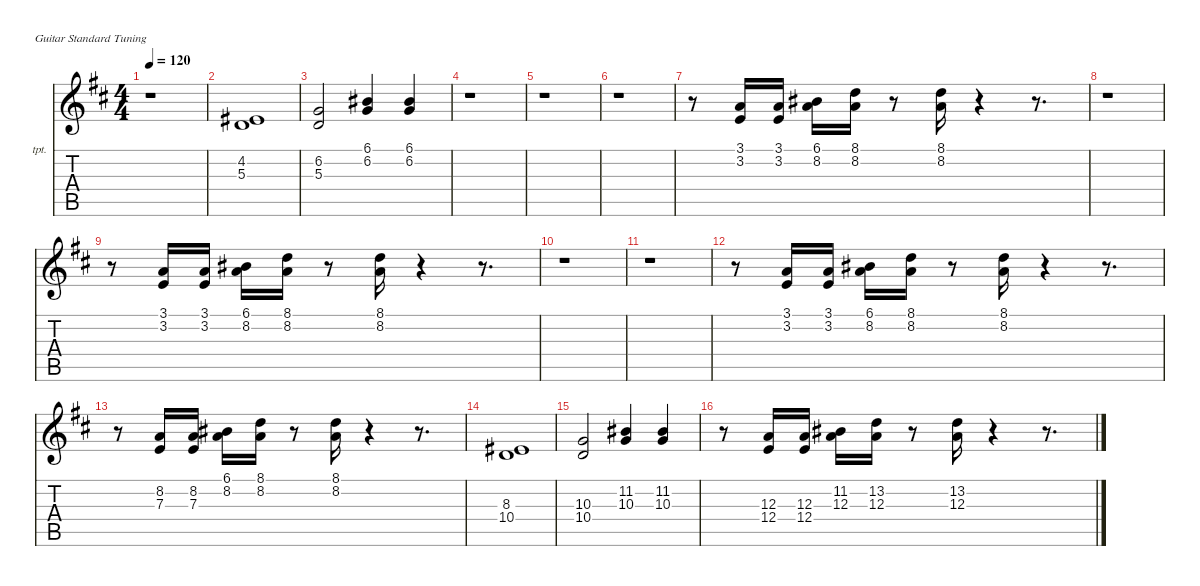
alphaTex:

\defaultSystemsLayout 4
\hideDynamics
\bracketExtendMode nobrackets
\firstSystemTrackNameOrientation horizontal
\otherSystemsTrackNameOrientation horizontal
\track ("Trumpet" "tpt.") {instrument trumpet}
\staff {score tabs}
\tuning (E4 B3 G3 D3 A2 E2)
\displaytranspose 2
\ts (4 4)
\tempo 120
\clef g2
\ks d
r.1{dy f} |
(4.2{acc #} 5.3{acc forcenatural}).1 |
(6.2{acc forcenatural} 5.3{acc forcenatural}).2 (6.1{acc #} 6.2{acc forcenatural}).4 (6.1{acc #} 6.2{acc forcenatural}).4 |
r.1 |
r.1 |
r.1 |
r.8 (3.1{acc forcenatural} 3.2{acc forcenatural}).16 (3.1{acc forcenatural} 3.2{acc forcenatural}).16 (6.1{acc #} 8.2{acc forcenatural}).16 (8.1{acc forcenatural} 8.2{acc forcenatural}).16 r.8 (8.1{acc forcenatural} 8.2{acc forcenatural}).16 r.4 r.8{d} |
r.1 |
r.8 (3.1{acc forcenatural} 3.2{acc forcenatural}).16 (3.1{acc forcenatural} 3.2{acc forcenatural}).16 (6.1{acc #} 8.2{acc forcenatural}).16 (8.1{acc forcenatural} 8.2{acc forcenatural}).16 r.8 (8.1{acc forcenatural} 8.2{acc forcenatural}).16 r.4 r.8{d} |
r.1 |
r.1 |
r.8 (3.1{acc forcenatural} 3.2{acc forcenatural}).16 (3.1{acc forcenatural} 3.2{acc forcenatural}).16 (6.1{acc #} 8.2{acc forcenatural}).16 (8.1{acc forcenatural} 8.2{acc forcenatural}).16 r.8 (8.1{acc forcenatural} 8.2{acc forcenatural}).16 r.4 r.8{d} |
r.8 (8.2{acc forcenatural} 7.3{acc forcenatural}).16 (8.2{acc forcenatural} 7.3{acc forcenatural}).16 (6.1{acc #} 8.2{acc forcenatural}).16 (8.1{acc forcenatural} 8.2{acc forcenatural}).16 r.8 (8.1{acc forcenatural} 8.2{acc forcenatural}).16 r.4 r.8{d} |
(8.3{acc #} 10.4{acc forcenatural}).1 |
(10.3{acc forcenatural} 10.4{acc forcenatural}).2 (11.2{acc #} 10.3{acc forcenatural}).4 (11.2{acc #} 10.3{acc forcenatural}).4 |
r.8 (12.3{acc forcenatural} 12.4{acc forcenatural}).16 (12.3{acc forcenatural} 12.4{acc forcenatural}).16 (11.2{acc #} 12.3{acc forcenatural}).16 (13.2{acc forcenatural} 12.3{acc forcenatural}).16 r.8 (13.2{acc forcenatural} 12.3{acc forcenatural}).16 r.4 r.8{d}
